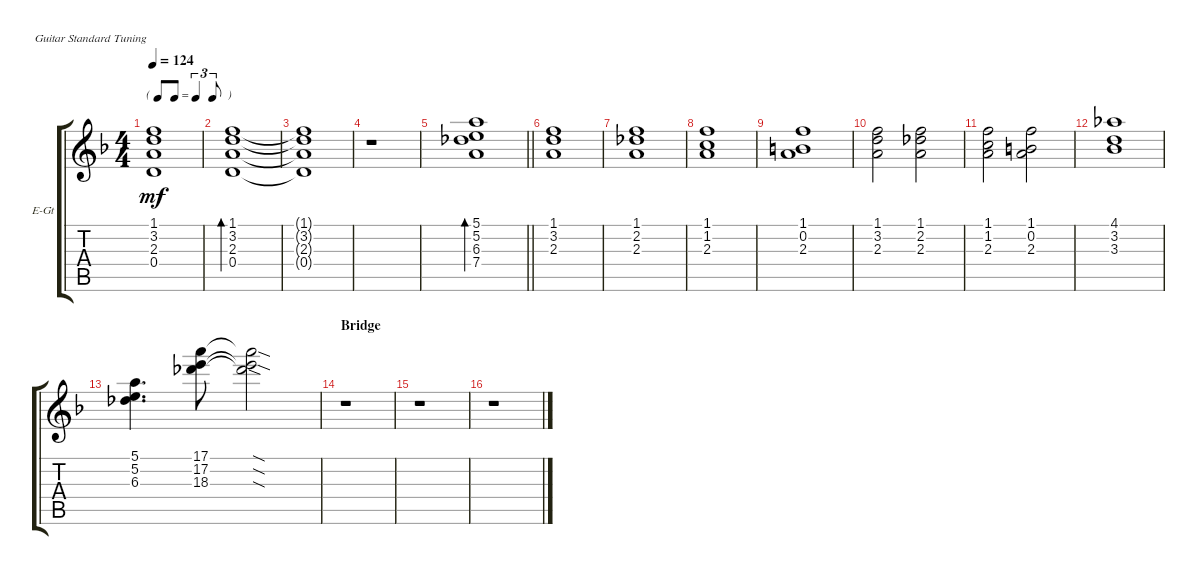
\defaultSystemsLayout 4
\bracketExtendMode groupsimilarinstruments
\firstSystemTrackNameOrientation horizontal
\otherSystemsTrackNameOrientation horizontal
\track ("chord layers" "E-Gt") {instrument overdrivenguitar}
\staff {score tabs}
\tuning (E4 B3 G3 D3 A2 E2)
\ts (4 4)
\tf triplet8th
\tempo 124
\clef g2
\ks dminor
(0.4{t} 2.3{t} 3.2{t} 1.1{t}).1{dy mf} |
(0.4 2.3 3.2 1.1).1{bd 147} |
(0.4{t} 2.3{t} 3.2{t} 1.1{t}).1 |
r.1 |
\barLineRight lightlight
(7.4 6.3 5.2 5.1).1{bd 147} |
(2.3 3.2 1.1).1 |
(2.3 2.2 1.1).1 |
(2.3 1.2 1.1).1 |
(2.3 0.2 1.1).1 |
(2.3 3.2 1.1).2 (2.3 2.2 1.1).2 |
(2.3 1.2 1.1).2 (2.3 0.2 1.1).2 |
(3.3 3.2 4.1).1 |
(5.1 5.2 6.3).4{d} (17.1 17.2 18.3).8 (17.2{sod t} 17.1{sod t} 18.3{sod t}).2 |
\section ("" "Bridge")
r.1 |
r.1 |
r.1
